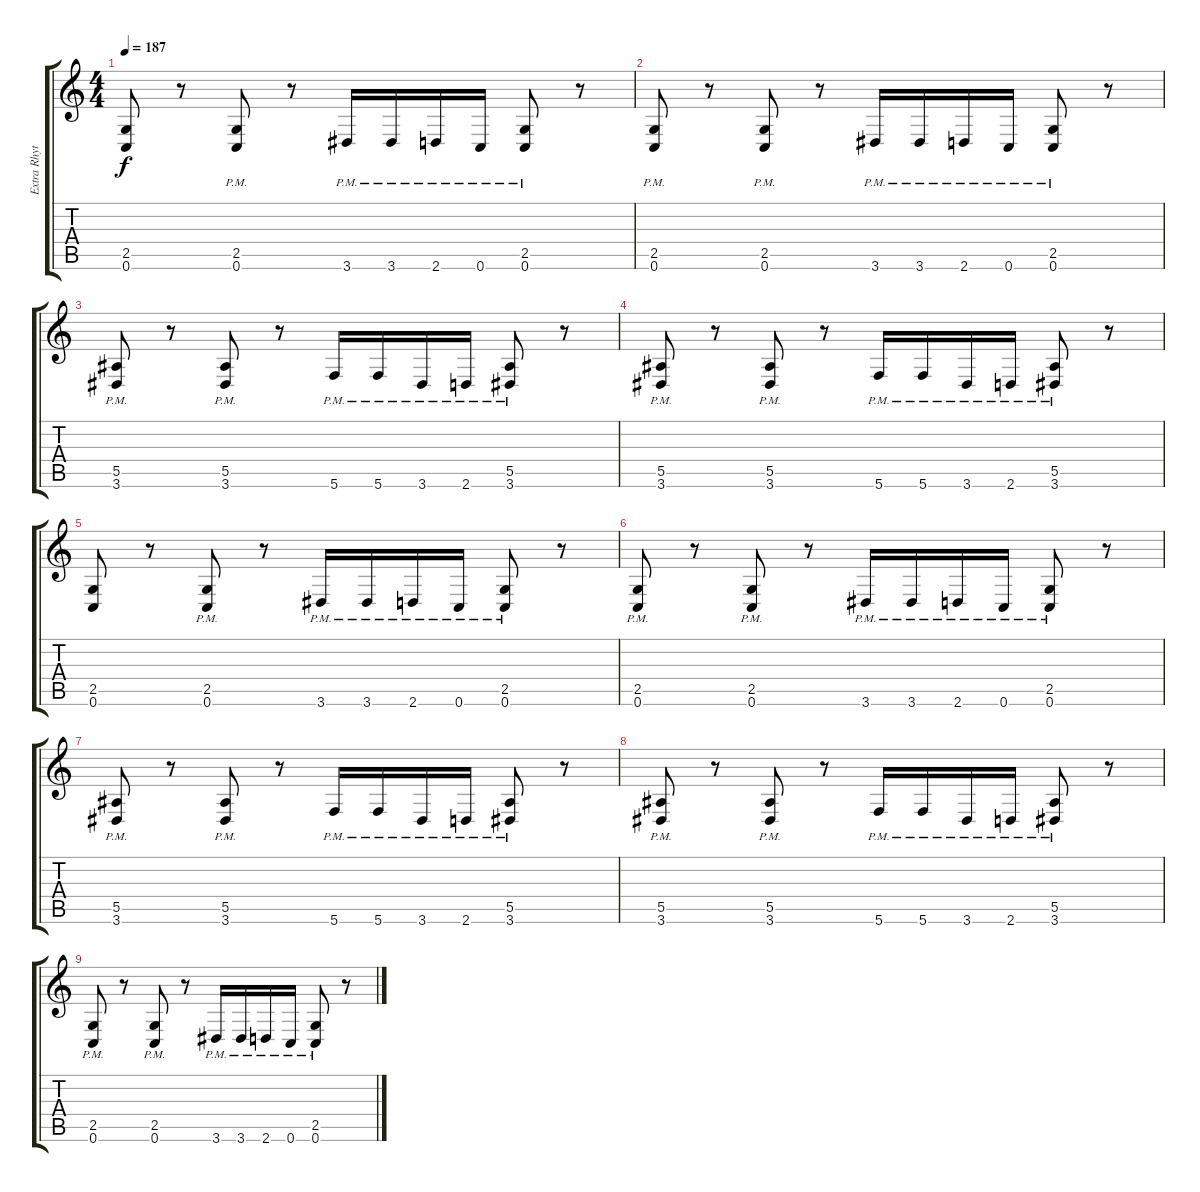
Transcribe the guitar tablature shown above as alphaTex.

\track ("Extra Rhythm Guitar (Right)" "Extra Rhyt") {instrument distortionguitar}
\staff {score tabs}
\tuning (C4 G3 Eb3 Bb2 F2 C2) {hide}
\ts (4 4)
\tempo 187
\clef g2
\ks c
(2.5 0.6).8{dy f} r.8 (2.5{pm} 0.6{pm}).8 r.8 3.6{pm}.16 3.6{pm}.16 2.6{pm}.16 0.6{pm}.16 (2.5{pm} 0.6{pm}).8 r.8 |
(2.5{pm} 0.6{pm}).8 r.8 (2.5{pm} 0.6{pm}).8 r.8 3.6{pm}.16 3.6{pm}.16 2.6{pm}.16 0.6{pm}.16 (2.5{pm} 0.6{pm}).8 r.8 |
(5.5{pm} 3.6{pm}).8 r.8 (5.5{pm} 3.6{pm}).8 r.8 5.6{pm}.16 5.6{pm}.16 3.6{pm}.16 2.6{pm}.16 (5.5{pm} 3.6{pm}).8 r.8 |
(5.5{pm} 3.6{pm}).8 r.8 (5.5{pm} 3.6{pm}).8 r.8 5.6{pm}.16 5.6{pm}.16 3.6{pm}.16 2.6{pm}.16 (5.5{pm} 3.6{pm}).8 r.8 |
(2.5 0.6).8 r.8 (2.5{pm} 0.6{pm}).8 r.8 3.6{pm}.16 3.6{pm}.16 2.6{pm}.16 0.6{pm}.16 (2.5{pm} 0.6{pm}).8 r.8 |
(2.5{pm} 0.6{pm}).8 r.8 (2.5{pm} 0.6{pm}).8 r.8 3.6{pm}.16 3.6{pm}.16 2.6{pm}.16 0.6{pm}.16 (2.5{pm} 0.6{pm}).8 r.8 |
(5.5{pm} 3.6{pm}).8 r.8 (5.5{pm} 3.6{pm}).8 r.8 5.6{pm}.16 5.6{pm}.16 3.6{pm}.16 2.6{pm}.16 (5.5{pm} 3.6{pm}).8 r.8 |
(5.5{pm} 3.6{pm}).8 r.8 (5.5{pm} 3.6{pm}).8 r.8 5.6{pm}.16 5.6{pm}.16 3.6{pm}.16 2.6{pm}.16 (5.5{pm} 3.6{pm}).8 r.8 |
(2.5{pm} 0.6{pm}).8 r.8 (2.5{pm} 0.6{pm}).8 r.8 3.6{pm}.16 3.6{pm}.16 2.6{pm}.16 0.6{pm}.16 (2.5{pm} 0.6{pm}).8 r.8
